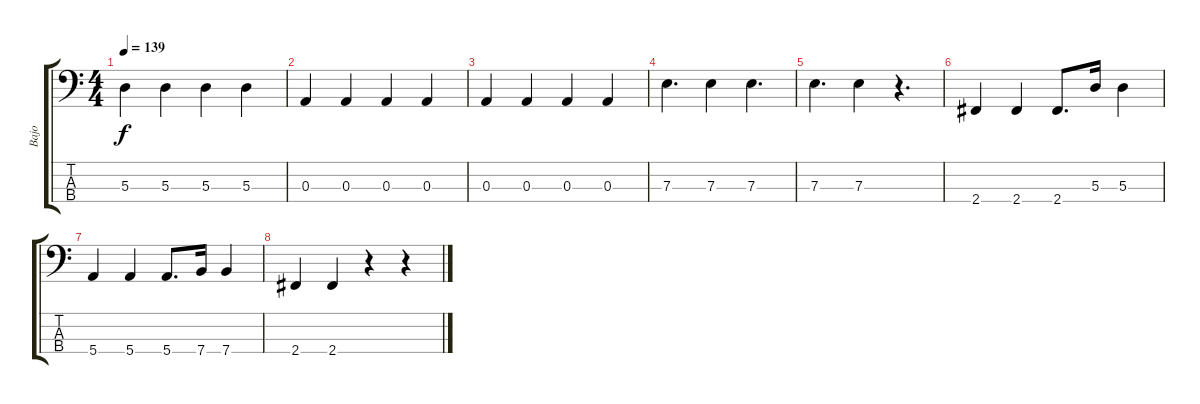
\track ("Bajo" "Bajo") {instrument electricbasspick}
\staff {score tabs}
\tuning (G2 D2 A1 E1) {hide}
\ts (4 4)
\tempo 139
\clef f4
\ks c
5.3.4{dy f} 5.3.4 5.3.4 5.3.4 |
0.3.4 0.3.4 0.3.4 0.3.4 |
0.3.4 0.3.4 0.3.4 0.3.4 |
7.3.4{d} 7.3.4 7.3.4{d} |
7.3.4{d} 7.3.4 r.4{d} |
2.4.4 2.4.4 2.4.8{d} 5.3.16 5.3.4 |
5.4.4 5.4.4 5.4.8{d} 7.4.16 7.4.4 |
2.4.4 2.4.4 r.4 r.4
